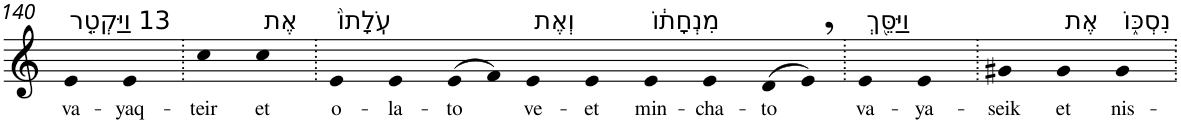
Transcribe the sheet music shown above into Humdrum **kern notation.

**kern	**text
*part1	*part1
*staff1	*staff1
*I"Piano	*
*I'Pno	*
!!LO:PB:g=z
*clefG2	*
*k[]	*
=140	=140
!LO:TX:a:t=13 וַיַּקְטֵ֤ר	!
!	!LO:LY:b
4e	va-
!	!LO:LY:b
4e	-yaq-
=141.	=141.
!	!LO:LY:b
4cc	-teir
!LO:TX:a:t=אֶת	!
!	!LO:LY:b
4cc	et
=142.	=142.
!LO:TX:a:t=עֹֽלָתוֹ֙	!
!	!LO:LY:b
4e	o-
!	!LO:LY:b
4e	-la-
!	!LO:LY:b
(>8e	-to
8f)	.
!LO:TX:a:t=וְאֶת	!
!	!LO:LY:b
4e	ve-
!	!LO:LY:b
4e	-et
!LO:TX:a:t=מִנְחָת֔וֹ	!
!	!LO:LY:b
4e	min-
!	!LO:LY:b
4e	-cha-
!	!LO:LY:b
(>8d	-to
8e,)	.
=143.	=143.
!LO:TX:a:t=וַיַּסֵּ֖ךְ	!
!	!LO:LY:b
4e	va-
!	!LO:LY:b
4e	-ya-
=144.	=144.
!	!LO:LY:b
4g#X	-seik
!LO:TX:a:t=אֶת	!
!	!LO:LY:b
4g#	et
!LO:TX:a:t=נִסְכּ֑וֹ	!
!	!LO:LY:b
4g#	nis-
=.	=.
*-	*-
